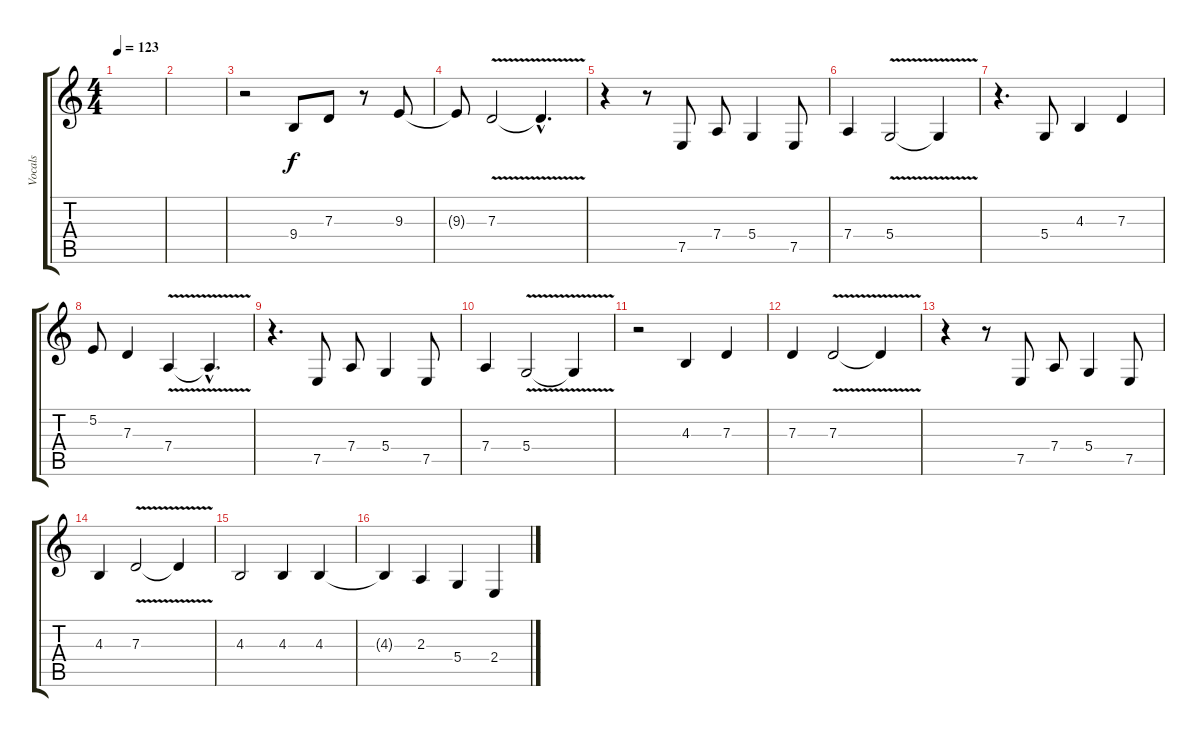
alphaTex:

\track ("Vocals" "Vocals") {instrument shanai}
\staff {score tabs}
\tuning (E4 B3 G3 D3 A2 E2) {hide}
\ts (4 4)
\tempo 123
\clef g2
\ks c
|
|
r.2 9.4.8 7.3.8 r.8 9.3.8 |
9.3{t}.8 7.3{v}.2 7.3{hac t}.4{d} |
r.4 r.8 7.5.8 7.4.8 5.4.4 7.5.8 |
7.4.4 5.4{v}.2 5.4{t}.4 |
r.4{d} 5.4.8 4.3.4 7.3.4 |
5.2.8 7.3.4 7.4{v}.4 7.4{hac t}.4{d} |
r.4{d} 7.5.8 7.4.8 5.4.4 7.5.8 |
7.4.4 5.4{v}.2 5.4{t}.4 |
r.2 4.3.4 7.3.4 |
7.3.4 7.3{v}.2 7.3{t}.4 |
r.4 r.8 7.5.8 7.4.8 5.4.4 7.5.8 |
4.3.4 7.3{v}.2 7.3{t}.4 |
4.3.2 4.3.4 4.3.4 |
4.3{t}.4 2.3.4 5.4.4 2.4.4
